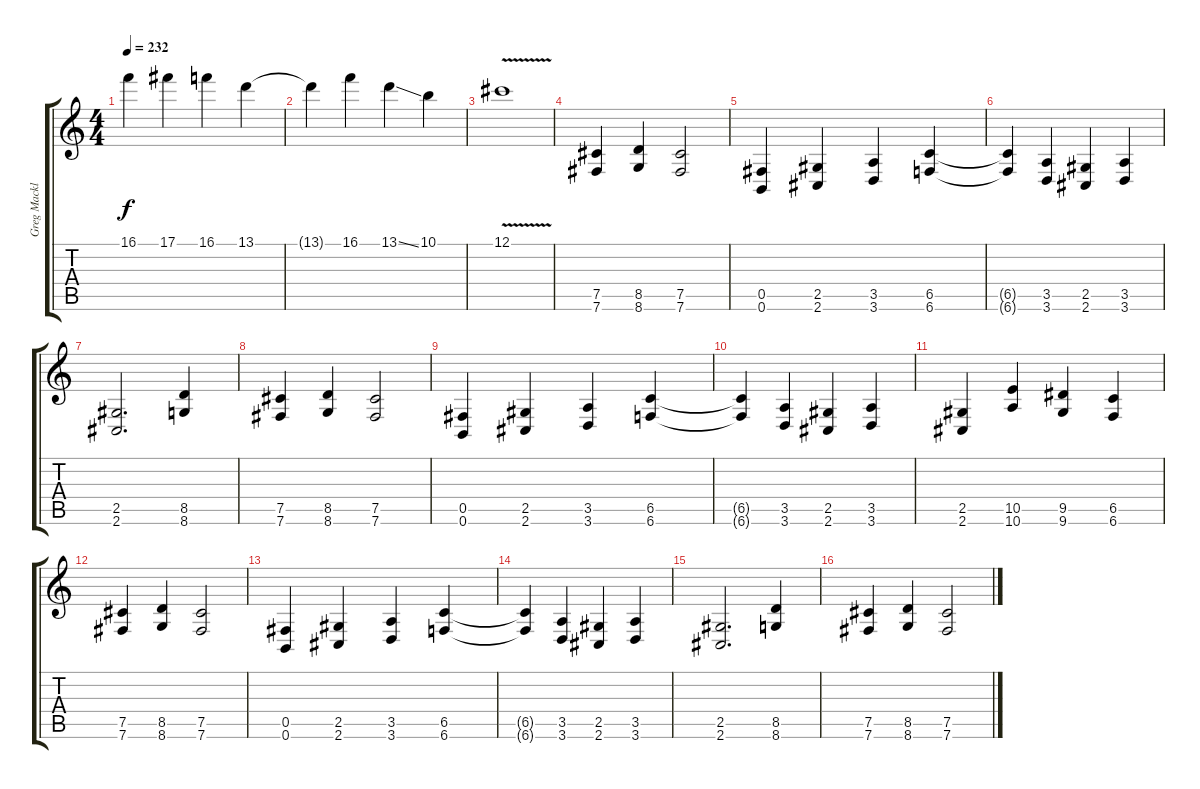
\track ("Greg Macklin" "Greg Mackl") {instrument distortionguitar}
\staff {score tabs}
\tuning (Db4 Ab3 E3 B2 Gb2 B1) {hide}
\ts (4 4)
\tempo 232
\clef g2
\ks c
16.1{t}.4{dy f} 17.1.4 16.1.4 13.1.4 |
13.1{t}.4 16.1.4 13.1{ss}.4 10.1.4 |
12.1{v}.1 |
(7.5 7.6).4 (8.5 8.6).4 (7.5 7.6).2 |
(0.5 0.6).4 (2.5 2.6).4 (3.5 3.6).4 (6.5 6.6).4 |
(6.5{t} 6.6{t}).4 (3.5 3.6).4 (2.5 2.6).4 (3.5 3.6).4 |
(2.5 2.6).2{d} (8.5 8.6).4 |
(7.5 7.6).4 (8.5 8.6).4 (7.5 7.6).2 |
(0.5 0.6).4 (2.5 2.6).4 (3.5 3.6).4 (6.5 6.6).4 |
(6.5{t} 6.6{t}).4 (3.5 3.6).4 (2.5 2.6).4 (3.5 3.6).4 |
(2.5 2.6).4 (10.5 10.6).4 (9.5 9.6).4 (6.5 6.6).4 |
(7.5 7.6).4 (8.5 8.6).4 (7.5 7.6).2 |
(0.5 0.6).4 (2.5 2.6).4 (3.5 3.6).4 (6.5 6.6).4 |
(6.5{t} 6.6{t}).4 (3.5 3.6).4 (2.5 2.6).4 (3.5 3.6).4 |
(2.5 2.6).2{d} (8.5 8.6).4 |
(7.5 7.6).4 (8.5 8.6).4 (7.5 7.6).2
